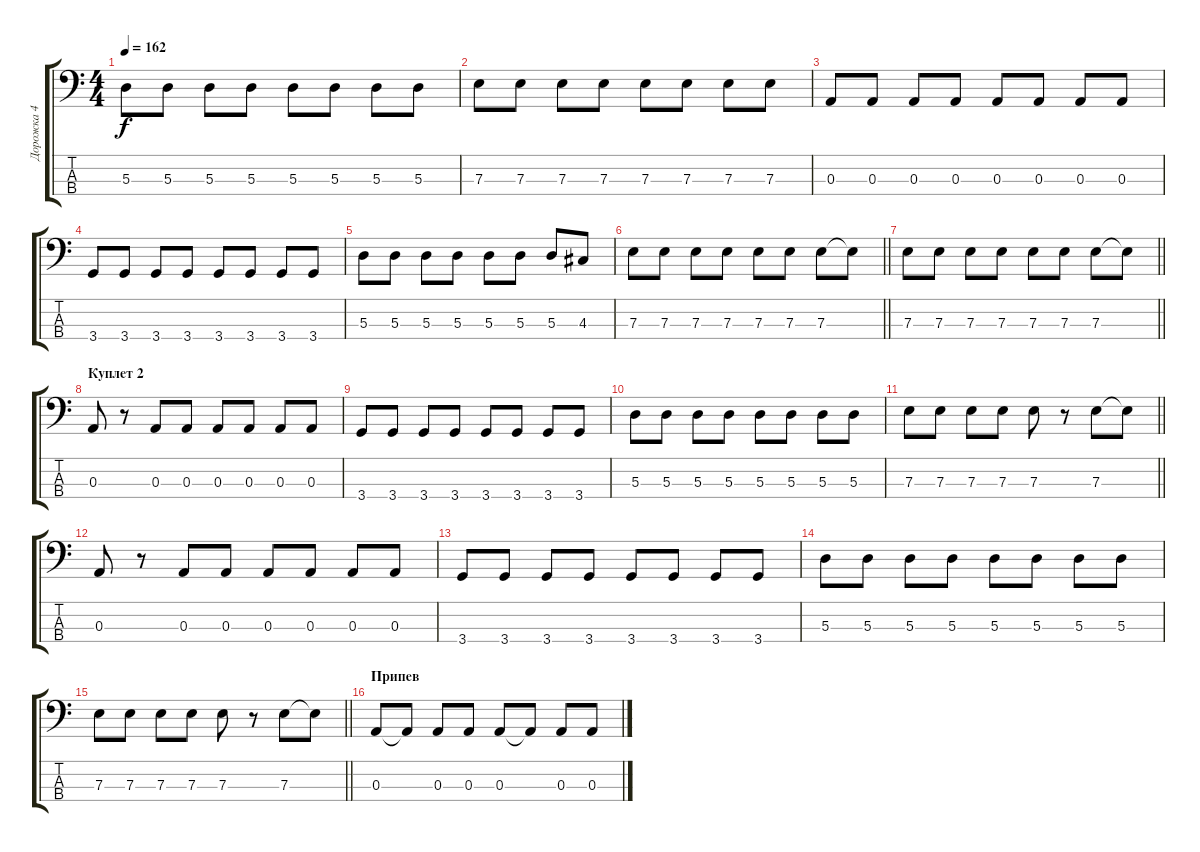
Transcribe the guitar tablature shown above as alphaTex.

\track ("Дорожка 4" "Дорожка 4") {instrument electricbassfinger}
\staff {score tabs}
\tuning (G2 D2 A1 E1) {hide}
\ts (4 4)
\tempo 162
\clef f4
\ks c
5.3.8{dy f} 5.3.8 5.3.8 5.3.8 5.3.8 5.3.8 5.3.8 5.3.8 |
7.3.8 7.3.8 7.3.8 7.3.8 7.3.8 7.3.8 7.3.8 7.3.8 |
0.3.8 0.3.8 0.3.8 0.3.8 0.3.8 0.3.8 0.3.8 0.3.8 |
3.4.8 3.4.8 3.4.8 3.4.8 3.4.8 3.4.8 3.4.8 3.4.8 |
5.3.8 5.3.8 5.3.8 5.3.8 5.3.8 5.3.8 5.3.8 4.3.8 |
\barLineRight lightlight
7.3.8 7.3.8 7.3.8 7.3.8 7.3.8 7.3.8 7.3.8 7.3{t}.8 |
\barLineRight lightlight
7.3.8 7.3.8 7.3.8 7.3.8 7.3.8 7.3.8 7.3.8 7.3{t}.8 |
\section ("" "Куплет 2")
0.3.8 r.8 0.3.8 0.3.8 0.3.8 0.3.8 0.3.8 0.3.8 |
3.4.8 3.4.8 3.4.8 3.4.8 3.4.8 3.4.8 3.4.8 3.4.8 |
5.3.8 5.3.8 5.3.8 5.3.8 5.3.8 5.3.8 5.3.8 5.3.8 |
\barLineRight lightlight
7.3.8 7.3.8 7.3.8 7.3.8 7.3.8 r.8 7.3.8 7.3{t}.8 |
0.3.8 r.8 0.3.8 0.3.8 0.3.8 0.3.8 0.3.8 0.3.8 |
3.4.8 3.4.8 3.4.8 3.4.8 3.4.8 3.4.8 3.4.8 3.4.8 |
5.3.8 5.3.8 5.3.8 5.3.8 5.3.8 5.3.8 5.3.8 5.3.8 |
\barLineRight lightlight
7.3.8 7.3.8 7.3.8 7.3.8 7.3.8 r.8 7.3.8 7.3{t}.8 |
\section ("" "Припев")
0.3.8 0.3{t}.8 0.3.8 0.3.8 0.3.8 0.3{t}.8 0.3.8 0.3.8
